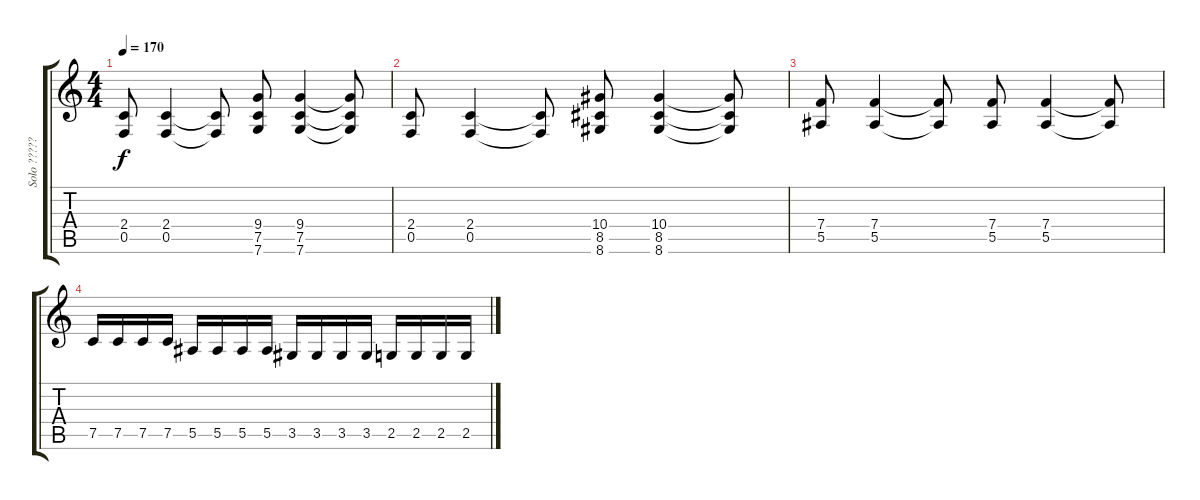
\track ("Solo ??????" "Solo ?????") {instrument distortionguitar}
\staff {score tabs}
\tuning (C4 G3 Eb3 Bb2 F2 C2) {hide}
\ts (4 4)
\tempo 170
\clef g2
\ks c
(2.4 0.5).8{dy f} (2.4 0.5).4 (2.4{t} 0.5{t}).8 (9.4 7.5 7.6).8 (9.4 7.5 7.6).4 (9.4{t} 7.5{t} 7.6{t}).8 |
(2.4 0.5).8 (2.4 0.5).4 (2.4{t} 0.5{t}).8 (10.4 8.5 8.6).8 (10.4 8.5 8.6).4 (10.4{t} 8.5{t} 8.6{t}).8 |
(7.4 5.5).8 (7.4 5.5).4 (7.4{t} 5.5{t}).8 (7.4 5.5).8 (7.4 5.5).4 (7.4{t} 5.5{t}).8 |
7.5.16 7.5.16 7.5.16 7.5.16 5.5.16 5.5.16 5.5.16 5.5.16 3.5.16 3.5.16 3.5.16 3.5.16 2.5.16 2.5.16 2.5.16 2.5.16
